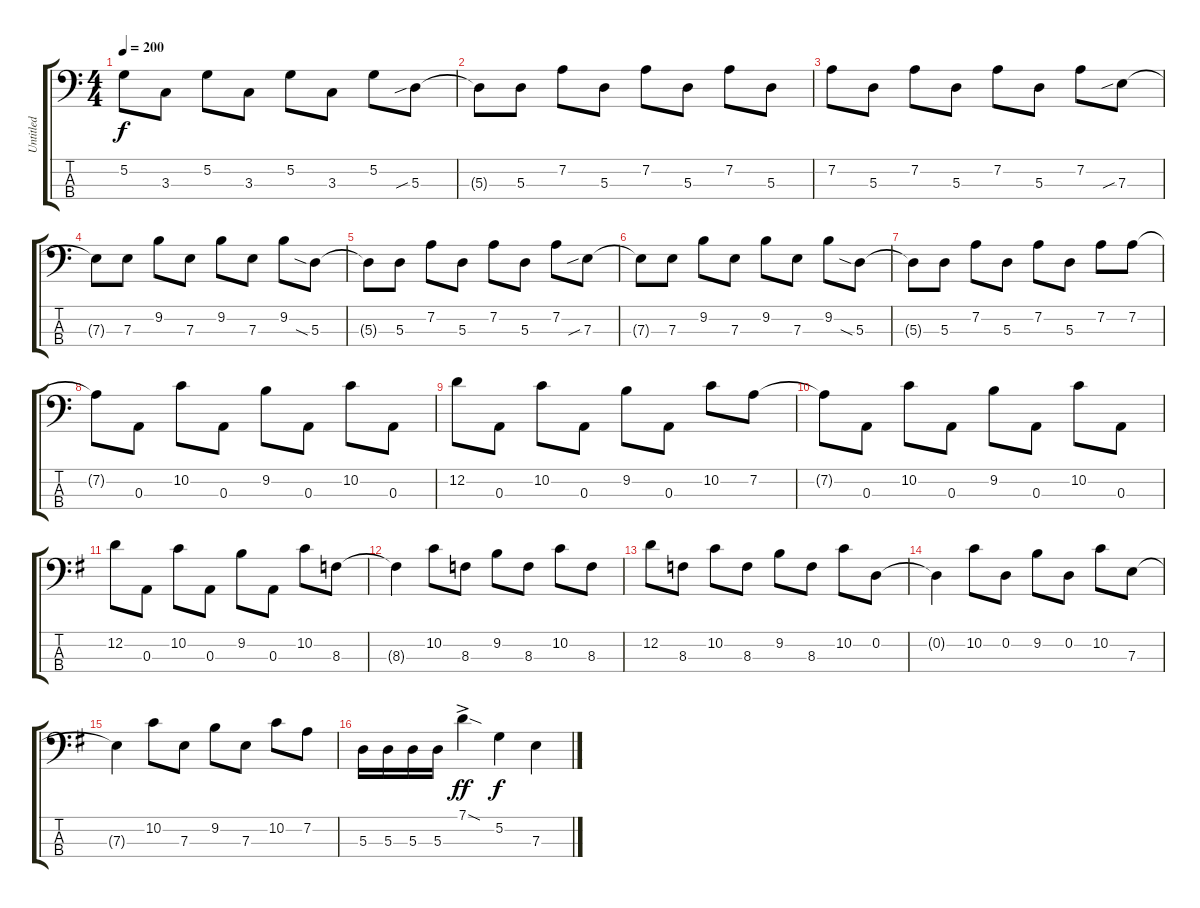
\track ("Untitled" "Untitled") {instrument electricbassfinger}
\staff {score tabs}
\tuning (G2 D2 A1 E1) {hide}
\ts (4 4)
\tempo 200
\clef f4
\ks c
5.2.8{dy f} 3.3.8 5.2.8 3.3.8 5.2.8 3.3.8 5.2.8 5.3{sib}.8 |
5.3{t}.8 5.3.8 7.2.8 5.3.8 7.2.8 5.3.8 7.2.8 5.3.8 |
7.2.8 5.3.8 7.2.8 5.3.8 7.2.8 5.3.8 7.2.8 7.3{sib}.8 |
7.3{t}.8 7.3.8 9.2.8 7.3.8 9.2.8 7.3.8 9.2.8 5.3{sia}.8 |
5.3{t}.8 5.3.8 7.2.8 5.3.8 7.2.8 5.3.8 7.2.8 7.3{sib}.8 |
7.3{t}.8 7.3.8 9.2.8 7.3.8 9.2.8 7.3.8 9.2.8 5.3{sia}.8 |
5.3{t}.8 5.3.8 7.2.8 5.3.8 7.2.8 5.3.8 7.2.8 7.2.8 |
7.2{t}.8 0.3.8 10.2.8 0.3.8 9.2.8 0.3.8 10.2.8 0.3.8 |
12.2.8 0.3.8 10.2.8 0.3.8 9.2.8 0.3.8 10.2.8 7.2.8 |
7.2{t}.8 0.3.8 10.2.8 0.3.8 9.2.8 0.3.8 10.2.8 0.3.8 |
\ks g
12.2.8 0.3.8 10.2.8 0.3.8 9.2.8 0.3.8 10.2.8 8.3.8 |
8.3{t}.4 10.2.8 8.3.8 9.2.8 8.3.8 10.2.8 8.3.8 |
12.2.8 8.3.8 10.2.8 8.3.8 9.2.8 8.3.8 10.2.8 0.2.8 |
0.2{t}.4 10.2.8 0.2.8 9.2.8 0.2.8 10.2.8 7.3.8 |
7.3{t}.4 10.2.8 7.3.8 9.2.8 7.3.8 10.2.8 7.2.8 |
5.3.16 5.3.16 5.3.16 5.3.16 7.1{sod ac}.4{dy ff} 5.2.4{dy f} 7.3.4
